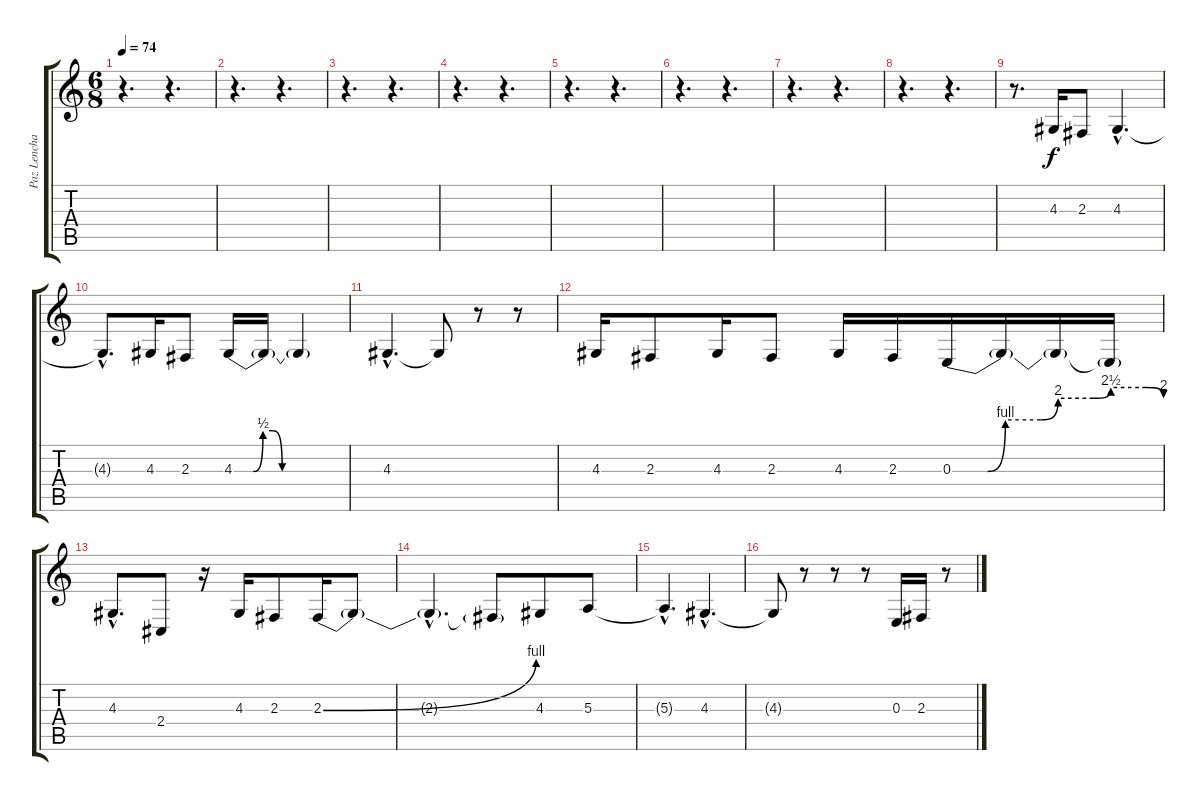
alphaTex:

\track ("Paz Lenchantin - Backing Vocals" "Paz Lencha") {instrument lead2sawtooth}
\staff {score tabs}
\tuning (Db4 Ab3 E3 B2 Gb2 Db2) {hide}
\ts (6 8)
\tempo 74
\clef g2
\ks c
r.4{d dy f} r.4{d} |
r.4{d} r.4{d} |
r.4{d} r.4{d} |
r.4{d} r.4{d} |
r.4{d} r.4{d} |
r.4{d} r.4{d} |
r.4{d} r.4{d} |
r.4{d} r.4{d} |
r.8{d} 4.3.16 2.3.8 4.3{hac}.4{d} |
4.3{hac t}.8{d} 4.3.16 2.3.8 4.3{be (custom 0 0 10 0 15 2 20 2 25 0 45 0 60 0)}.16 4.3{t}.16 4.3{t}.4 |
4.3{hac}.4{d} 4.3{t}.8 r.8 r.8 |
4.3.16 2.3.8 4.3.16 2.3.8 4.3.16 2.3.16 0.3{be (custom 0 0 10 0 15 4 25 4 30 8 40 8 45 10 55 10 60 8)}.16 0.3{t}.16 0.3{t}.16 0.3{t}.16 |
4.3{hac}.8{d} 2.4.8 r.16 4.3.16 2.3.8 2.3{be (bend 0 0 60 4)}.16 2.3{t}.8 |
2.3{hac t}.4{d} 2.3{t}.8 4.3.8 5.3.8 |
5.3{hac t}.4{d} 4.3{hac}.4{d} |
4.3{t}.8 r.8 r.8 r.8 0.3.16{volume 16} 2.3.16 r.8
